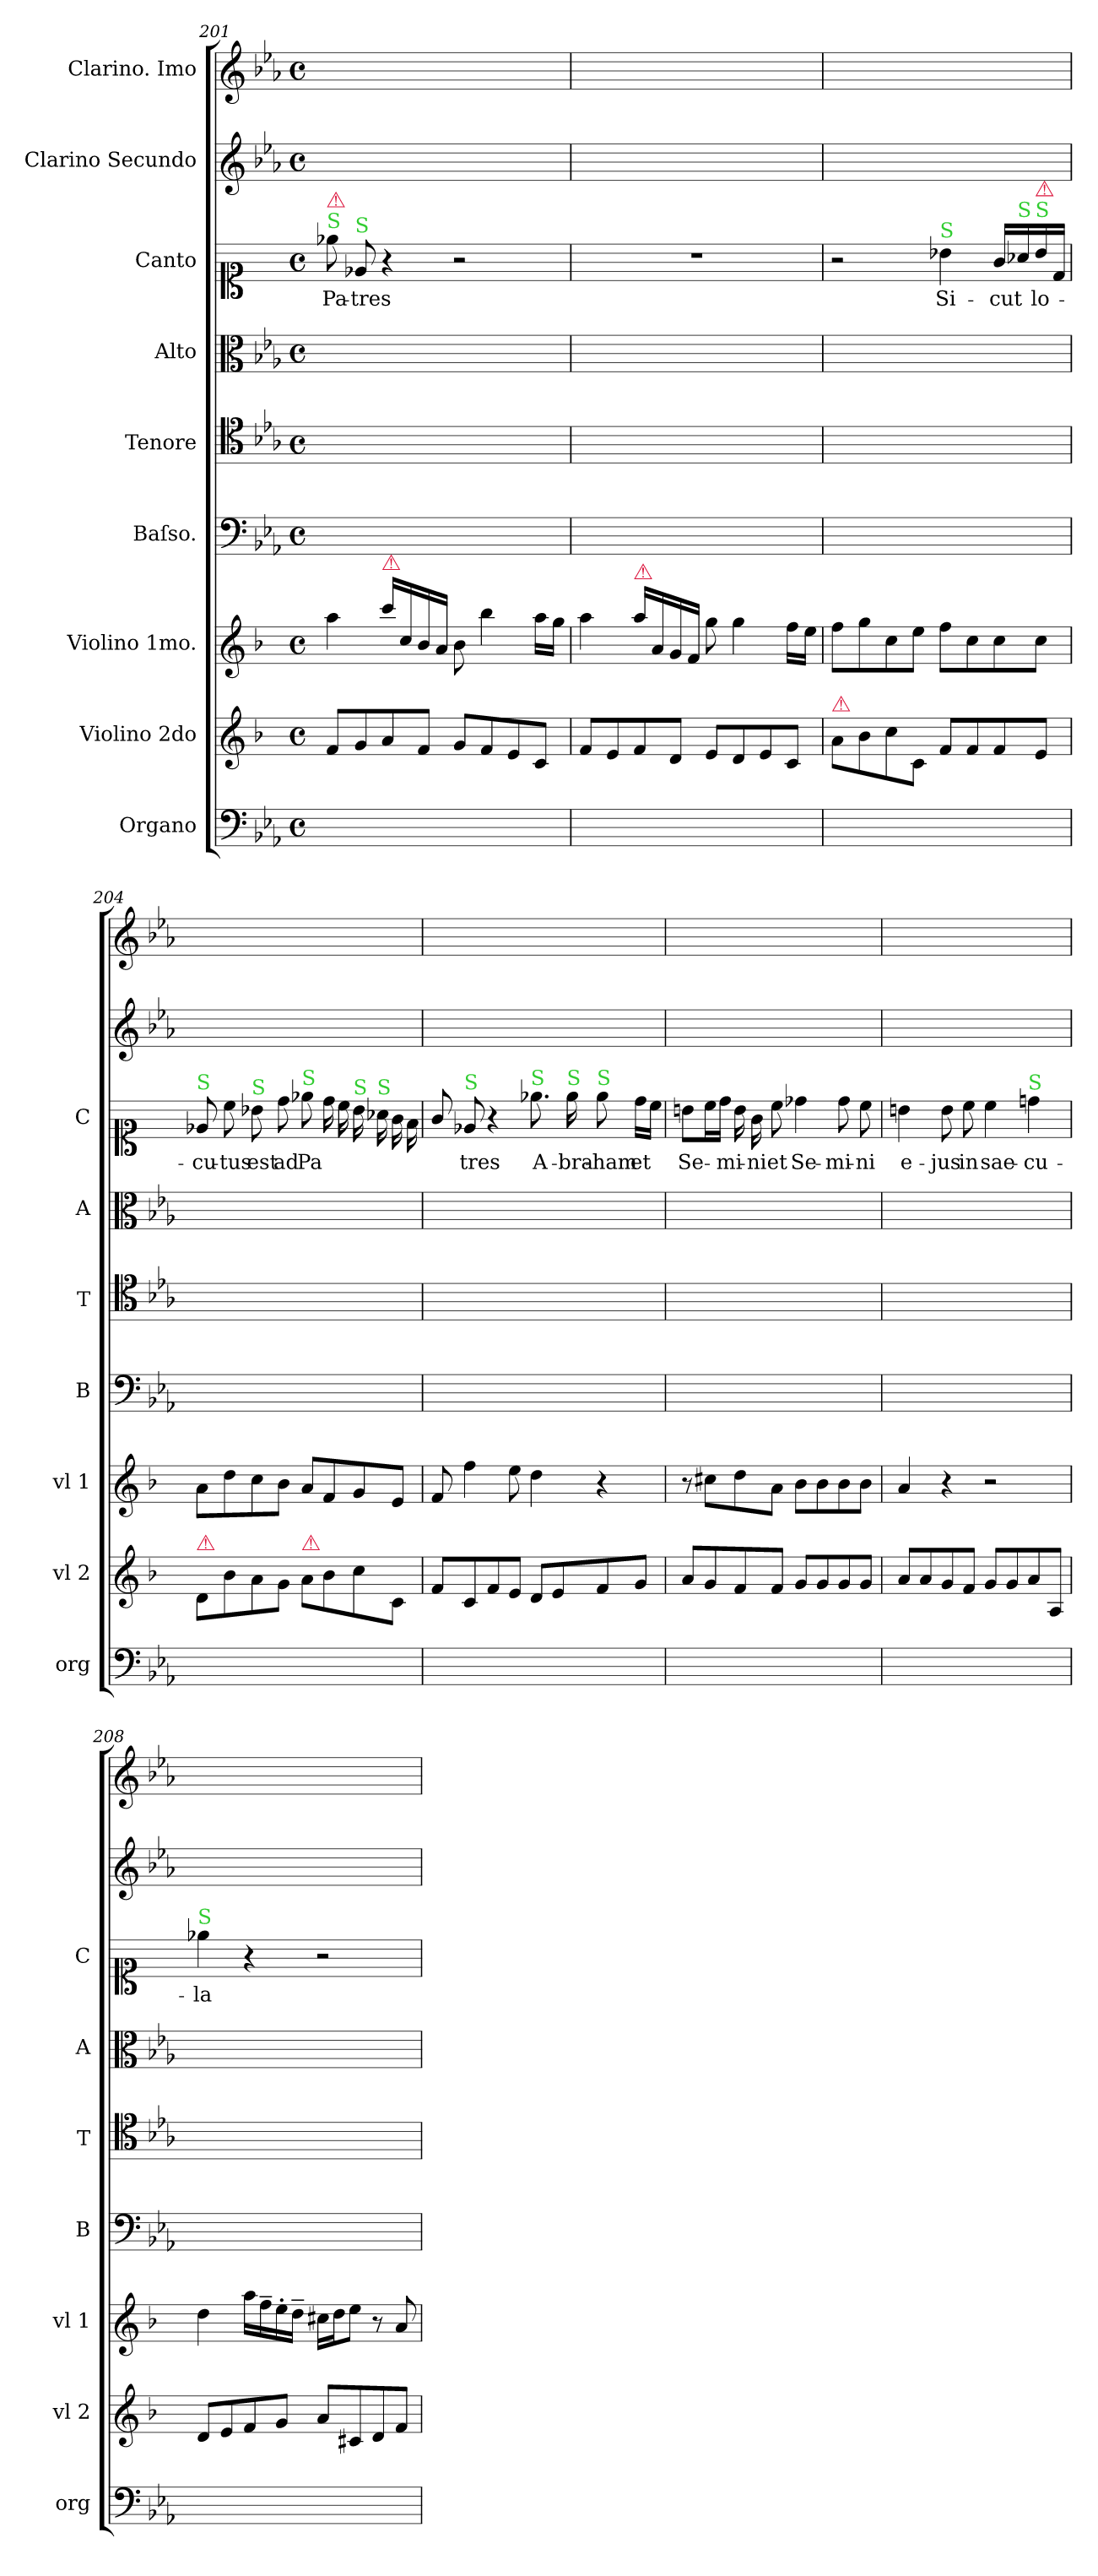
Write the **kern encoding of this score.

**kern	**kern	**kern	**kern	**kern	**kern	**kern	**text	**kern	**kern
*part9	*part8	*part7	*part6	*part5	*part4	*part3	*part3	*part2	*part1
*staff9	*staff8	*staff7	*staff6	*staff5	*staff4	*staff3	*staff3	*staff2	*staff1
*I"Organo	*I"Violino 2do	*I"Violino 1mo.	*I"Baſso.	*I"Tenore	*I"Alto	*I"Canto	*	*I"Clarino Secundo	*I"Clarino. Imo
*I'org	*I'vl 2	*I'vl 1	*I'B	*I'T	*I'A	*I'C	*	*	*
*clefF4	*clefG2	*clefG2	*clefF4	*clefC4	*clefC3	*clefC1	*	*clefG2	*clefG2
*	*ITrd1c2	*ITrd1c2	*	*	*	*	*	*	*
*k[b-e-a-]	*k[b-e-a-]	*k[b-e-a-]	*k[b-e-a-]	*k[b-e-a-]	*k[b-e-a-]	*k[]	*	*k[b-e-a-]	*k[b-e-a-]
*E-:	*E-:	*E-:	*E-:	*E-:	*E-:	*	*	*E-:	*E-:
*M4/4	*M4/4	*M4/4	*M4/4	*M4/4	*M4/4	*M4/4	*	*M4/4	*M4/4
*met(c)	*met(c)	*met(c)	*met(c)	*met(c)	*met(c)	*met(c)	*	*met(c)	*met(c)
=201	=201	=201	=201	=201	=201	=201	=201	=201	=201
!	!	!	!	!	!	!LO:TX:a:color=limegreen:t=S	!	!	!
!	!	!	!	!	!	!LO:TX:a:color=crimson:t=⚠	!	!	!
1ryy	8e-/L	4gg\	1ryy	1ryy	1ryy	8ee-X	Pa-	1ryy	1ryy
!	!	!	!	!	!	!LO:TX:a:color=limegreen:t=S	!	!	!
.	8f/	.	.	.	.	8e-X	-tres	.	.
!	!	!LO:TX:a:color=crimson:t=⚠	!	!	!	!	!	!	!
.	8g/	16bb-\LL	.	.	.	4r	.	.	.
.	.	16b-/	.	.	.	.	.	.	.
.	8e-/J	16a-/	.	.	.	.	.	.	.
.	.	16g/JJ	.	.	.	.	.	.	.
.	8f/L	8a-\	.	.	.	2r	.	.	.
.	8e-/	4aa-\	.	.	.	.	.	.	.
.	8d/	.	.	.	.	.	.	.	.
.	8B-/J	16gg\LL	.	.	.	.	.	.	.
.	.	16ff\JJ	.	.	.	.	.	.	.
=202	=202	=202	=202	=202	=202	=202	=202	=202	=202
1ryy	8e-/L	4gg\	1ryy	1ryy	1ryy	1r	.	1ryy	1ryy
.	8d/	.	.	.	.	.	.	.	.
!	!	!LO:TX:a:color=crimson:t=⚠	!	!	!	!	!	!	!
.	8e-/	16gg\LL	.	.	.	.	.	.	.
.	.	16g/	.	.	.	.	.	.	.
.	8c/J	16f/	.	.	.	.	.	.	.
.	.	16e-/JJ	.	.	.	.	.	.	.
.	8d/L	8ff\	.	.	.	.	.	.	.
.	8c/	4ff\	.	.	.	.	.	.	.
.	8d/	.	.	.	.	.	.	.	.
.	8B-/J	16ee-\LL	.	.	.	.	.	.	.
.	.	16dd\JJ	.	.	.	.	.	.	.
=203	=203	=203	=203	=203	=203	=203	=203	=203	=203
!	!LO:TX:a:color=crimson:t=⚠	!	!	!	!	!	!	!	!
1ryy	8g\L	8ee-\L	1ryy	1ryy	1ryy	2r	.	1ryy	1ryy
.	8a-\	8ff\	.	.	.	.	.	.	.
.	8b-\	8b-\	.	.	.	.	.	.	.
.	8B-/J	8dd\J	.	.	.	.	.	.	.
!	!	!	!	!	!	!LO:TX:a:color=limegreen:t=S	!	!	!
!	!	!	!	!	!	!	!LO:LY:i	!	!
.	8e-/L	8ee-\L	.	.	.	4b-X	Si-	.	.
.	8e-/	8b-\	.	.	.	.	.	.	.
!	!	!	!	!	!	!	!LO:LY:i	!	!
.	8e-/	8b-\	.	.	.	16g\LL	-cut	.	.
!	!	!	!	!	!	!LO:TX:a:color=limegreen:t=S	!	!	!
.	.	.	.	.	.	16a-X	.	.	.
!	!	!	!	!	!	!LO:TX:a:color=limegreen:t=S	!	!	!
!	!	!	!	!	!	!LO:TX:a:color=crimson:t=⚠	!	!	!
!	!	!	!	!	!	!	!LO:LY:i	!	!
.	8d/J	8b-\J	.	.	.	16b-	lo-	.	.
.	.	.	.	.	.	16d/JJ	.	.	.
=204	=204	=204	=204	=204	=204	=204	=204	=204	=204
!	!	!	!	!	!	!LO:TX:a:color=limegreen:t=S	!	!	!
!	!LO:TX:a:color=crimson:t=⚠	!	!	!	!	!	!	!	!
!	!	!	!	!	!	!	!LO:LY:i	!	!
1ryy	8c/L	8g\L	1ryy	1ryy	1ryy	8e-X	-cu-	1ryy	1ryy
!	!	!	!	!	!	!	!LO:LY:i	!	!
.	8a-\	8cc\	.	.	.	8cc\	-tus	.	.
!	!	!	!	!	!	!LO:TX:a:color=limegreen:t=S	!	!	!
!	!	!	!	!	!	!	!LO:LY:i	!	!
.	8g\	8b-\	.	.	.	8b-X	est	.	.
!	!	!	!	!	!	!	!LO:LY:i	!	!
.	8f\J	8a-\J	.	.	.	8dd\	ad	.	.
!	!	!	!	!	!	!LO:TX:a:color=limegreen:t=S	!	!	!
!	!LO:TX:a:color=crimson:t=⚠	!	!	!	!	!	!	!	!
!	!	!	!	!	!	!	!LO:LY:i	!	!
.	8g\L	8g/L	.	.	.	8ee-X	Pa	.	.
.	8a-\	8e-/	.	.	.	16dd\	.	.	.
.	.	.	.	.	.	16cc\	.	.	.
!	!	!	!	!	!	!LO:TX:a:color=limegreen:t=S	!	!	!
.	8b-\	8f/	.	.	.	16b-	.	.	.
!	!	!	!	!	!	!LO:TX:a:color=limegreen:t=S	!	!	!
.	.	.	.	.	.	16a-X	.	.	.
.	8B-/J	8d/J	.	.	.	16g\	.	.	.
.	.	.	.	.	.	16f\	.	.	.
=205	=205	=205	=205	=205	=205	=205	=205	=205	=205
1ryy	8e-/L	8e-/	1ryy	1ryy	1ryy	8g/	.	1ryy	1ryy
!	!	!	!	!	!	!LO:TX:a:color=limegreen:t=S	!	!	!
!	!	!	!	!	!	!	!LO:LY:i	!	!
.	8B-/	4ee-\	.	.	.	8e-X	tres	.	.
.	8e-/	.	.	.	.	4r	.	.	.
.	8d/J	8dd\	.	.	.	.	.	.	.
!	!	!	!	!	!	!LO:TX:a:color=limegreen:t=S	!	!	!
.	8c/L	4cc\	.	.	.	8.ee-X	A-	.	.
.	8d/	.	.	.	.	.	.	.	.
!	!	!	!	!	!	!LO:TX:a:color=limegreen:t=S	!	!	!
.	.	.	.	.	.	16ee-	-bra-	.	.
!	!	!	!	!	!	!LO:TX:a:color=limegreen:t=S	!	!	!
.	8e-/	4r	.	.	.	8ee-	-ham	.	.
.	8f/J	.	.	.	.	16dd\LL	et	.	.
.	.	.	.	.	.	16cc\JJ	.	.	.
=206	=206	=206	=206	=206	=206	=206	=206	=206	=206
1ryy	8g/L	8r	1ryy	1ryy	1ryy	8bn\L	Se-	1ryy	1ryy
.	8f/	8bn\L	.	.	.	16cc\L	.	.	.
.	.	.	.	.	.	16dd\JJ	.	.	.
.	8e-/	8cc\	.	.	.	16b\	-mi-	.	.
.	.	.	.	.	.	16g\	-ni	.	.
!	!	!	!	!	!	!	!LO:LY:i	!	!
.	8e-/J	8g\J	.	.	.	8cc\	et	.	.
!	!	!	!	!	!	!	!LO:LY:i	!	!
.	8f/L	8a-\L	.	.	.	4dd-X\	Se-	.	.
.	8f/	8a-\	.	.	.	.	.	.	.
!	!	!	!	!	!	!	!LO:LY:i	!	!
.	8f/	8a-\	.	.	.	8dd-\	-mi-	.	.
!	!	!	!	!	!	!	!LO:LY:i	!	!
.	8f/J	8a-\J	.	.	.	8cc\	-ni	.	.
=207	=207	=207	=207	=207	=207	=207	=207	=207	=207
1ryy	8g/L	4g/	1ryy	1ryy	1ryy	4bn\	e-	1ryy	1ryy
.	8g/	.	.	.	.	.	.	.	.
.	8f/	4r	.	.	.	8b\	-jus	.	.
.	8e-/J	.	.	.	.	8cc\	in	.	.
.	8f/L	2r	.	.	.	4cc\	sae-	.	.
.	8f/	.	.	.	.	.	.	.	.
!	!	!	!	!	!	!LO:TX:a:color=limegreen:t=S	!	!	!
.	8g/	.	.	.	.	4ddn	-cu-	.	.
.	8G/J	.	.	.	.	.	.	.	.
=208	=208	=208	=208	=208	=208	=208	=208	=208	=208
!	!	!	!	!	!	!LO:TX:a:color=limegreen:t=S	!	!	!
1ryy	8c/L	4cc\	1ryy	1ryy	1ryy	4ee-X	-la	1ryy	1ryy
.	8d/	.	.	.	.	.	.	.	.
.	8e-/	16gg\LL	.	.	.	4r	.	.	.
.	.	16ee-~\	.	.	.	.	.	.	.
.	8f/J	16dd'\	.	.	.	.	.	.	.
.	.	16cc~\JJ	.	.	.	.	.	.	.
.	8g/L	16bn\LL	.	.	.	2r	.	.	.
.	.	16cc\J	.	.	.	.	.	.	.
.	8Bn/	8dd\J	.	.	.	.	.	.	.
.	8c/	8r	.	.	.	.	.	.	.
.	8e-/J	8g/	.	.	.	.	.	.	.
=	=	=	=	=	=	=	=	=	=
*-	*-	*-	*-	*-	*-	*-	*-	*-	*-
